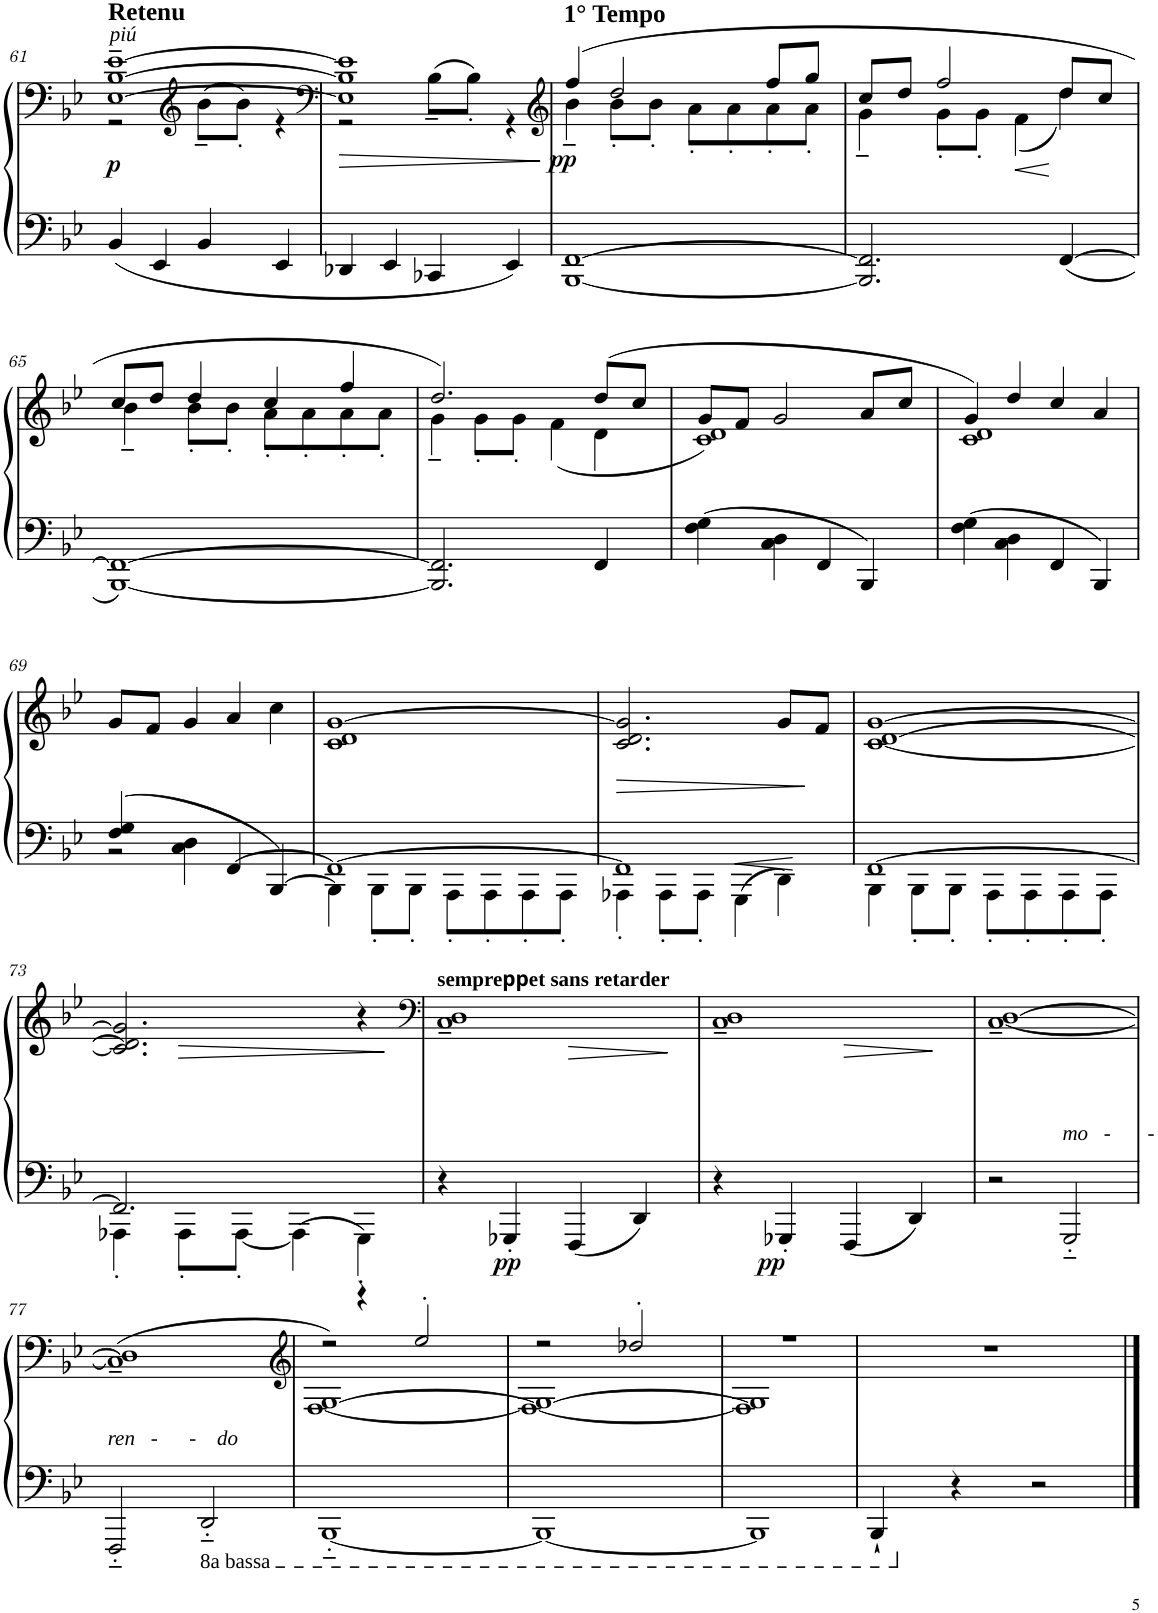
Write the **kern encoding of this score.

**kern	**kern	**dynam
*part1	*part1	*part1
*staff2	*staff1	*staff1/2
*I"Piano	*	*
*I'Pno	*	*
!!LO:PB:g=z
*clefF4	*clefF4	*
*k[b-e-]	*k[b-e-]	*
*M2/2	*M2/2	*
=61	=61	=61
*	*^	*
!	!LO:TX:a:i:t=piú	!	!
!	!LO:TX:a:B:t=Retenu	!	!
!	!	!	!LO:DY:b
4BB-/	[1E-~ [1B-~ [1e-~	2r	p
4EE-/	.	.	.
*	*clefG2	*	*
4BB-/	.	(>8b-~\L	.
.	.	8b-'\J)	.
4EE-/	.	4r	.
=62	=62	=62	=62
*	*clefF4	*	*
!	!	!	!LO:HP:b
4DD-X/	1E-] 1B-] 1e-]	2r	>
4EE-/	.	.	.
4CC-X/	.	(>8B-~\L	.
.	.	8B-'\J)	.
4EE-/	.	4r	.
*	*v	*v	*
.	.	]
=63	=63	=63
*	*clefG2	*
*	*^	*
!	!LO:TX:a:B:t=1° Tempo	!	!
!	!	!	!LO:DY:b
[1BBB- [>1FF	(4ff/	4b-~\	pp
.	2dd/	8b-'\L	.
.	.	8b-'\J	.
.	.	8a'\L	.
.	.	8a'\	.
.	8ff/L	8a'\	.
.	8gg/J	8a'\J	.
=64	=64	=64	=64
2.BBB-/] 2.FF/]	8cc/L	4g~\	.
.	8dd/J	.	.
.	2ff/	8g'\L	.
.	.	8g'\J	.
!	!	!	!LO:HP:b
.	.	(4f\	<
[>4FF/	8dd/L	4dd\)	.
.	8cc/J	.	.
!!LO:LB:g=z	!!
=65	=65	=65	=65
[1BBB- 1FF_	8cc/L	4b-~\	.
.	8dd/J	.	.
.	4dd/	8b-'\L	.
.	.	8b-'\J	.
.	4cc/	8a'\L	.
.	.	8a'\	.
.	4ff/	8a'\	.
.	.	8a'\J	.
=66	=66	=66	=66
2.BBB-/] 2.FF/]	2.dd/)	4g~\	.
.	.	8g'\L	.
.	.	8g'\J	.
.	.	(4f\	.
4FF/	(8dd/L	4d\	.
.	8cc/J	.	.
=67	=67	=67	=67
4F\ 4G\	8g/L	1c 1d)	.
.	8f/J	.	.
4C\ 4D\	2g/	.	.
4FF/	.	.	.
4BBB-/	8a/L	.	.
.	8cc/J	.	.
=68	=68	=68	=68
4F\ 4G\	4g/)	1c 1d	.
4C\ 4D\	4dd/	.	.
4FF/	4cc/	.	.
4BBB-/	4a/	.	.
*	*v	*v	*
!!LO:LB:g=z
=69	=69	=69
*^	*	*
4F/ 4G/	2r	8g/L	.
.	.	8f/J	.
4C\ 4D\	.	4g/	.
4FF/	[2FF	4a/	.
[>4BBB-/	.	4cc\	.
=70	=70	=70	=70
4BBB-\]	1FF_	1c 1d [1g	.
8BBB-'\L	.	.	.
8BBB-'\J	.	.	.
8AAA'\L	.	.	.
8AAA'\	.	.	.
8AAA'\	.	.	.
8AAA'\J	.	.	.
=71	=71	=71	=71
!	!	!	!LO:HP:b
4AAA-X'\	1FF]	2.c/ 2.d/ 2.g/]	>
8AAA-'\L	.	.	.
8AAA-'\J	.	.	.
4GGG\	.	.	.
4DD\	.	8g/L	]
.	.	8f/J	[
=72	=72	=72	=72
4BBB-\	[1FF	[1c [1d [>1g	.
8BBB-'\L	.	.	.
8BBB-'\J	.	.	.
8AAA'\L	.	.	.
8AAA'\	.	.	.
8AAA'\	.	.	.
8AAA'\J	.	.	.
!!LO:LB:g=z
=73	=73	=73	=73
4AAA-X'\	2.FF/]	2.c/] 2.d/] 2.g/]	.
8AAA-'\L	.	.	.
[8AAA-'\J	.	.	.
4AAA-\]	.	.	.
4GGG'\	4r	4r	.
*v	*v	*	*
=74	=74	=74
*	*clefF4	*
*^	*	*
!	!	!LO:TX:a:B:t=sempre	!
!	!	!LO:TX:a:t=pp	!
!	!	!LO:TX:a:t=et sans retarder	!
*v	*v	*	*
4r	1C~ 1D~	.
!	!	!LO:DY:b=2
4GGG-X'/	.	pp
4FFF/	.	.
4DD/	.	.
=75	=75	=75
4r	1C~ 1D~	.
!	!	!LO:DY:b=2
4GGG-X'/	.	pp
4FFF/	.	.
4DD/	.	.
=76	=76	=76
2r	[1C~ [>1D~	.
!LO:TX:a:i:t=mo   -       -	!	!
2GGG'~/	.	.
!!LO:LB:g=z
=77	=77	=77
!LO:TX:a:i:t=ren   -      -    do	!	!
2FFF'~/	(1C]~ 1D]~	.
*8ba	*	*
2DDD'~/	.	.
=78	=78	=78
*	*clefG2	*
*	*^	*
[1BBBB-'~	2r)	[1F [>1G	.
.	2ee-'/	.	.
=79	=79	=79	=79
1BBBB-_	2r	1F_ 1G_	.
.	2dd-X'/	.	.
=80	=80	=80	=80
1BBBB-]	1r	1F] 1G]	.
*	*v	*v	*
=81	=81	=81
4BBBB-`/	1r	.
*X8ba	*	*
4r	.	.
2r	.	.
==	==	==
*-	*-	*-
